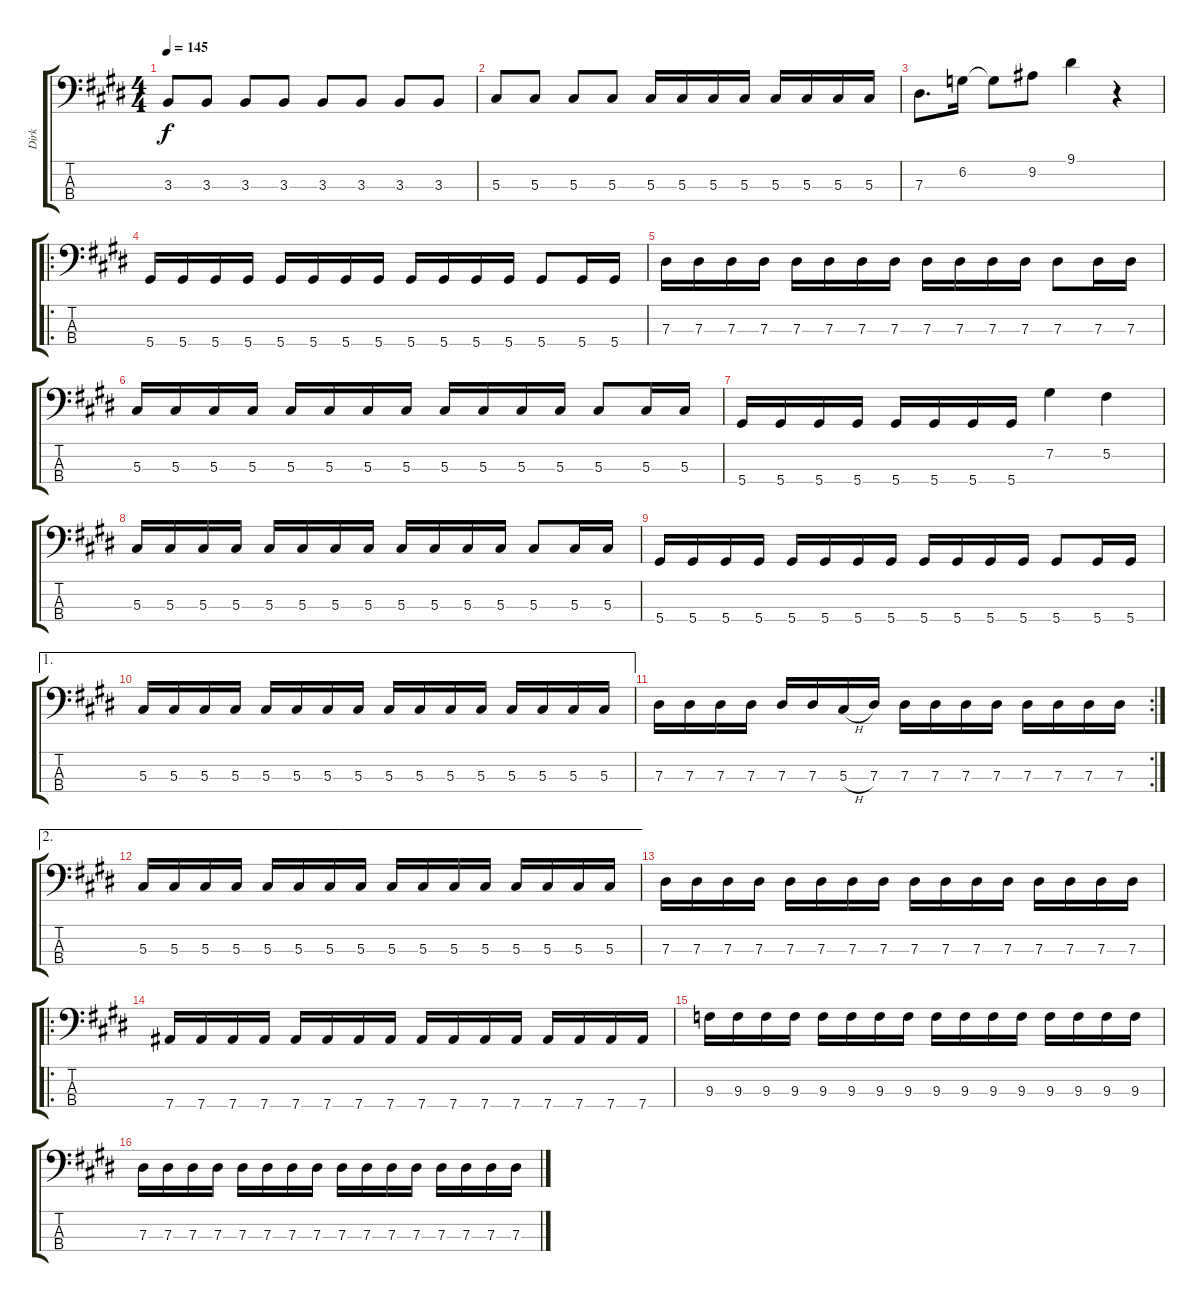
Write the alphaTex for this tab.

\track ("Dirk" "Dirk") {instrument electricbassfinger}
\staff {score tabs}
\tuning (Gb2 Db2 Ab1 Eb1) {hide}
\ts (4 4)
\tempo 145
\clef f4
\ks e
3.3.8{dy f} 3.3.8 3.3.8 3.3.8 3.3.8 3.3.8 3.3.8 3.3.8 |
5.3.8 5.3.8 5.3.8 5.3.8 5.3.16 5.3.16 5.3.16 5.3.16 5.3.16 5.3.16 5.3.16 5.3.16 |
7.3.8{d} 6.2.16 6.2{t}.8 9.2.8 9.1.4 r.4 |
\ro
5.4.16 5.4.16 5.4.16 5.4.16 5.4.16 5.4.16 5.4.16 5.4.16 5.4.16 5.4.16 5.4.16 5.4.16 5.4.8 5.4.16 5.4.16 |
7.3.16 7.3.16 7.3.16 7.3.16 7.3.16 7.3.16 7.3.16 7.3.16 7.3.16 7.3.16 7.3.16 7.3.16 7.3.8 7.3.16 7.3.16 |
5.3.16 5.3.16 5.3.16 5.3.16 5.3.16 5.3.16 5.3.16 5.3.16 5.3.16 5.3.16 5.3.16 5.3.16 5.3.8 5.3.16 5.3.16 |
5.4.16 5.4.16 5.4.16 5.4.16 5.4.16 5.4.16 5.4.16 5.4.16 7.2.4 5.2.4 |
5.3.16 5.3.16 5.3.16 5.3.16 5.3.16 5.3.16 5.3.16 5.3.16 5.3.16 5.3.16 5.3.16 5.3.16 5.3.8 5.3.16 5.3.16 |
5.4.16 5.4.16 5.4.16 5.4.16 5.4.16 5.4.16 5.4.16 5.4.16 5.4.16 5.4.16 5.4.16 5.4.16 5.4.8 5.4.16 5.4.16 |
\ae 1
5.3.16 5.3.16 5.3.16 5.3.16 5.3.16 5.3.16 5.3.16 5.3.16 5.3.16 5.3.16 5.3.16 5.3.16 5.3.16 5.3.16 5.3.16 5.3.16 |
\rc 2
7.3.16 7.3.16 7.3.16 7.3.16 7.3.16 7.3.16 5.3{h}.16 7.3.16 7.3.16 7.3.16 7.3.16 7.3.16 7.3.16 7.3.16 7.3.16 7.3.16 |
\ae 2
5.3.16 5.3.16 5.3.16 5.3.16 5.3.16 5.3.16 5.3.16 5.3.16 5.3.16 5.3.16 5.3.16 5.3.16 5.3.16 5.3.16 5.3.16 5.3.16 |
7.3.16 7.3.16 7.3.16 7.3.16 7.3.16 7.3.16 7.3.16 7.3.16 7.3.16 7.3.16 7.3.16 7.3.16 7.3.16 7.3.16 7.3.16 7.3.16 |
\ro
7.4.16 7.4.16 7.4.16 7.4.16 7.4.16 7.4.16 7.4.16 7.4.16 7.4.16 7.4.16 7.4.16 7.4.16 7.4.16 7.4.16 7.4.16 7.4.16 |
9.3.16 9.3.16 9.3.16 9.3.16 9.3.16 9.3.16 9.3.16 9.3.16 9.3.16 9.3.16 9.3.16 9.3.16 9.3.16 9.3.16 9.3.16 9.3.16 |
7.3.16 7.3.16 7.3.16 7.3.16 7.3.16 7.3.16 7.3.16 7.3.16 7.3.16 7.3.16 7.3.16 7.3.16 7.3.16 7.3.16 7.3.16 7.3.16
